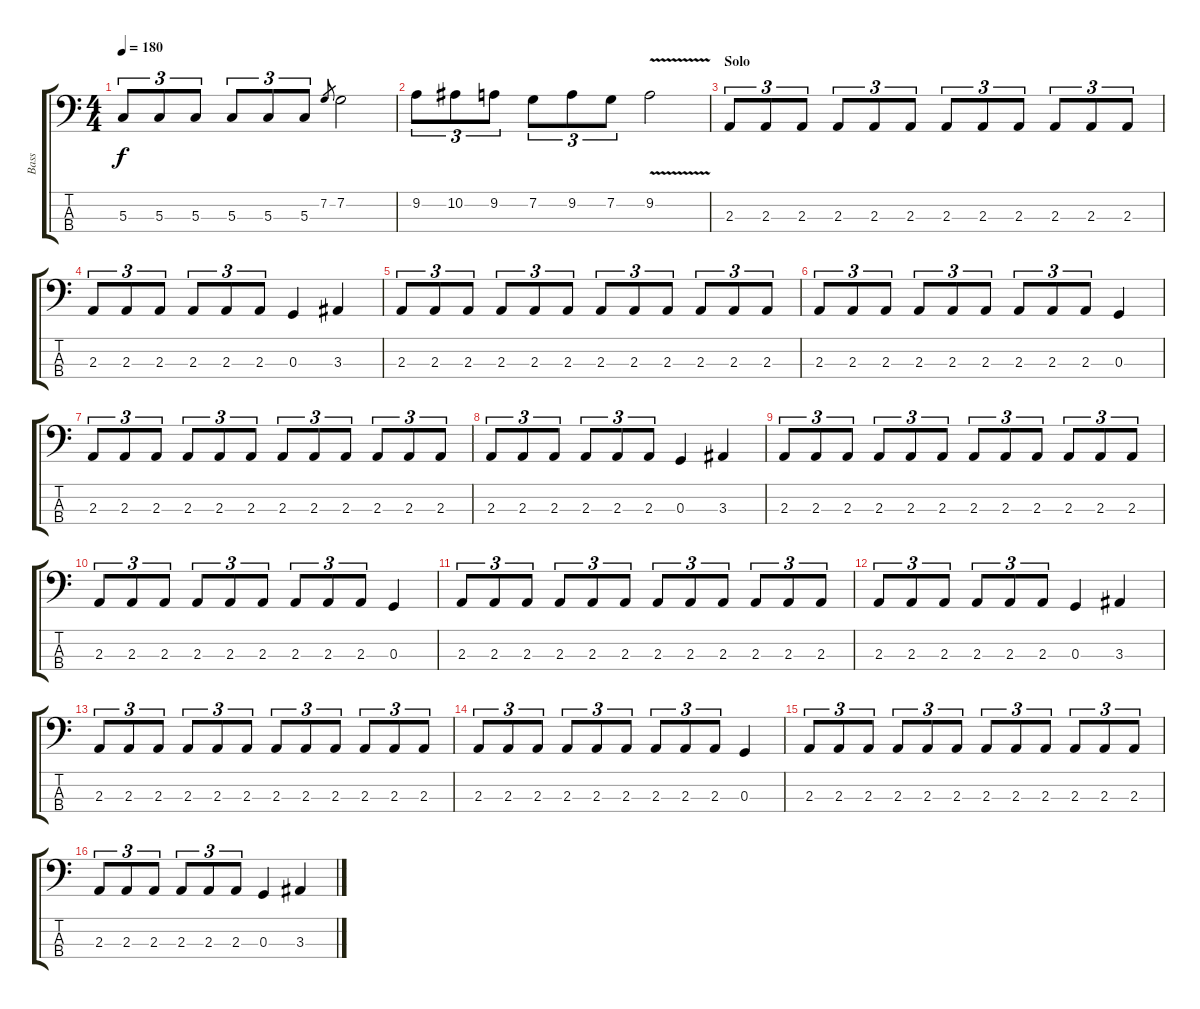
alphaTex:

\track ("Bass" "Bass") {instrument electricbassfinger}
\staff {score tabs}
\tuning (F2 C2 G1 D1) {hide}
\ts (4 4)
\tempo 180
\clef f4
\ks c
5.3.8{tu (3 2) dy f} 5.3.8{tu (3 2)} 5.3.8{tu (3 2)} 5.3.8{tu (3 2)} 5.3.8{tu (3 2)} 5.3.8{tu (3 2)} 7.2.8{gr} 7.2.2 |
9.2.8{tu (3 2)} 10.2.8{tu (3 2)} 9.2.8{tu (3 2)} 7.2.8{tu (3 2)} 9.2.8{tu (3 2)} 7.2.8{tu (3 2)} 9.2{v}.2 |
\section ("" "Solo")
2.3.8{tu (3 2)} 2.3.8{tu (3 2)} 2.3.8{tu (3 2)} 2.3.8{tu (3 2)} 2.3.8{tu (3 2)} 2.3.8{tu (3 2)} 2.3.8{tu (3 2)} 2.3.8{tu (3 2)} 2.3.8{tu (3 2)} 2.3.8{tu (3 2)} 2.3.8{tu (3 2)} 2.3.8{tu (3 2)} |
2.3.8{tu (3 2)} 2.3.8{tu (3 2)} 2.3.8{tu (3 2)} 2.3.8{tu (3 2)} 2.3.8{tu (3 2)} 2.3.8{tu (3 2)} 0.3.4 3.3.4 |
2.3.8{tu (3 2)} 2.3.8{tu (3 2)} 2.3.8{tu (3 2)} 2.3.8{tu (3 2)} 2.3.8{tu (3 2)} 2.3.8{tu (3 2)} 2.3.8{tu (3 2)} 2.3.8{tu (3 2)} 2.3.8{tu (3 2)} 2.3.8{tu (3 2)} 2.3.8{tu (3 2)} 2.3.8{tu (3 2)} |
2.3.8{tu (3 2)} 2.3.8{tu (3 2)} 2.3.8{tu (3 2)} 2.3.8{tu (3 2)} 2.3.8{tu (3 2)} 2.3.8{tu (3 2)} 2.3.8{tu (3 2)} 2.3.8{tu (3 2)} 2.3.8{tu (3 2)} 0.3.4 |
2.3.8{tu (3 2)} 2.3.8{tu (3 2)} 2.3.8{tu (3 2)} 2.3.8{tu (3 2)} 2.3.8{tu (3 2)} 2.3.8{tu (3 2)} 2.3.8{tu (3 2)} 2.3.8{tu (3 2)} 2.3.8{tu (3 2)} 2.3.8{tu (3 2)} 2.3.8{tu (3 2)} 2.3.8{tu (3 2)} |
2.3.8{tu (3 2)} 2.3.8{tu (3 2)} 2.3.8{tu (3 2)} 2.3.8{tu (3 2)} 2.3.8{tu (3 2)} 2.3.8{tu (3 2)} 0.3.4 3.3.4 |
2.3.8{tu (3 2)} 2.3.8{tu (3 2)} 2.3.8{tu (3 2)} 2.3.8{tu (3 2)} 2.3.8{tu (3 2)} 2.3.8{tu (3 2)} 2.3.8{tu (3 2)} 2.3.8{tu (3 2)} 2.3.8{tu (3 2)} 2.3.8{tu (3 2)} 2.3.8{tu (3 2)} 2.3.8{tu (3 2)} |
2.3.8{tu (3 2)} 2.3.8{tu (3 2)} 2.3.8{tu (3 2)} 2.3.8{tu (3 2)} 2.3.8{tu (3 2)} 2.3.8{tu (3 2)} 2.3.8{tu (3 2)} 2.3.8{tu (3 2)} 2.3.8{tu (3 2)} 0.3.4 |
2.3.8{tu (3 2)} 2.3.8{tu (3 2)} 2.3.8{tu (3 2)} 2.3.8{tu (3 2)} 2.3.8{tu (3 2)} 2.3.8{tu (3 2)} 2.3.8{tu (3 2)} 2.3.8{tu (3 2)} 2.3.8{tu (3 2)} 2.3.8{tu (3 2)} 2.3.8{tu (3 2)} 2.3.8{tu (3 2)} |
2.3.8{tu (3 2)} 2.3.8{tu (3 2)} 2.3.8{tu (3 2)} 2.3.8{tu (3 2)} 2.3.8{tu (3 2)} 2.3.8{tu (3 2)} 0.3.4 3.3.4 |
2.3.8{tu (3 2)} 2.3.8{tu (3 2)} 2.3.8{tu (3 2)} 2.3.8{tu (3 2)} 2.3.8{tu (3 2)} 2.3.8{tu (3 2)} 2.3.8{tu (3 2)} 2.3.8{tu (3 2)} 2.3.8{tu (3 2)} 2.3.8{tu (3 2)} 2.3.8{tu (3 2)} 2.3.8{tu (3 2)} |
2.3.8{tu (3 2)} 2.3.8{tu (3 2)} 2.3.8{tu (3 2)} 2.3.8{tu (3 2)} 2.3.8{tu (3 2)} 2.3.8{tu (3 2)} 2.3.8{tu (3 2)} 2.3.8{tu (3 2)} 2.3.8{tu (3 2)} 0.3.4 |
2.3.8{tu (3 2)} 2.3.8{tu (3 2)} 2.3.8{tu (3 2)} 2.3.8{tu (3 2)} 2.3.8{tu (3 2)} 2.3.8{tu (3 2)} 2.3.8{tu (3 2)} 2.3.8{tu (3 2)} 2.3.8{tu (3 2)} 2.3.8{tu (3 2)} 2.3.8{tu (3 2)} 2.3.8{tu (3 2)} |
2.3.8{tu (3 2)} 2.3.8{tu (3 2)} 2.3.8{tu (3 2)} 2.3.8{tu (3 2)} 2.3.8{tu (3 2)} 2.3.8{tu (3 2)} 0.3.4 3.3.4
